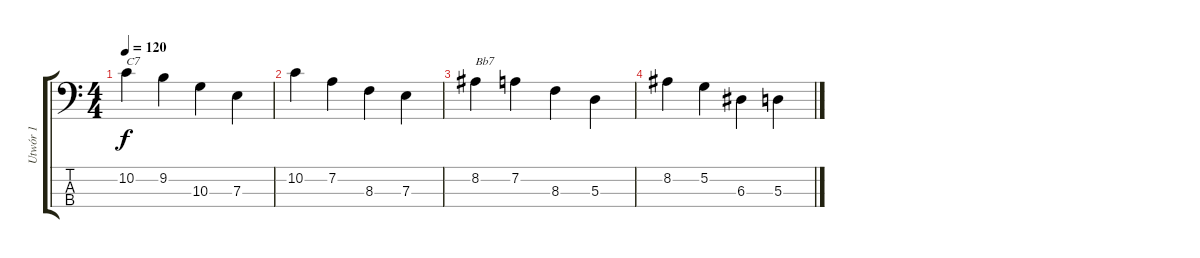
\track ("Utwór 1" "Utwór 1") {instrument acousticguitarnylon}
\staff {score tabs}
\tuning (G2 D2 A1 E1) {hide}
\ts (4 4)
\tempo 120
\clef f4
\ks c
10.2.4{txt "C7" dy f instrument acousticguitarnylon} 9.2.4 10.3.4 7.3.4 |
10.2.4 7.2.4 8.3.4 7.3.4 |
8.2.4{txt "Bb7"} 7.2.4 8.3.4 5.3.4 |
8.2.4 5.2.4 6.3.4 5.3.4
